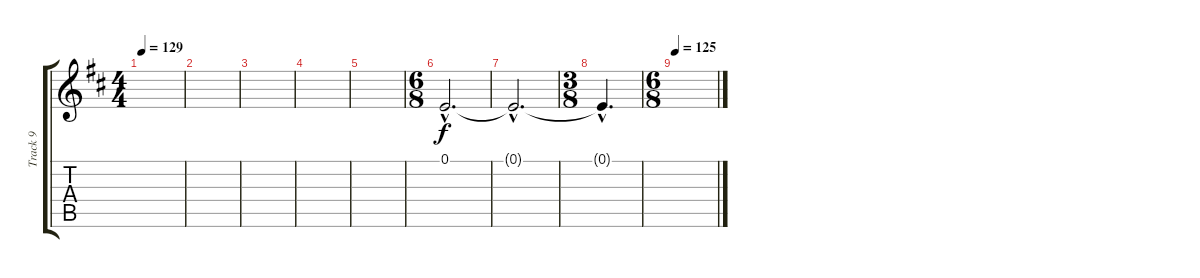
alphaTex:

\track ("Track 9" "Track 9") {instrument seashore}
\staff {score tabs}
\tuning (E4 B3 G3 D3 A2 E2) {hide}
\ts (4 4)
\tempo 129
\clef g2
\ks d
|
|
|
|
|
\ts (6 8)
0.1{hac}.2{d} |
0.1{hac t}.2{d} |
\ts (3 8)
0.1{hac t}.4{d} |
\ts (6 8)
\tempo 125
